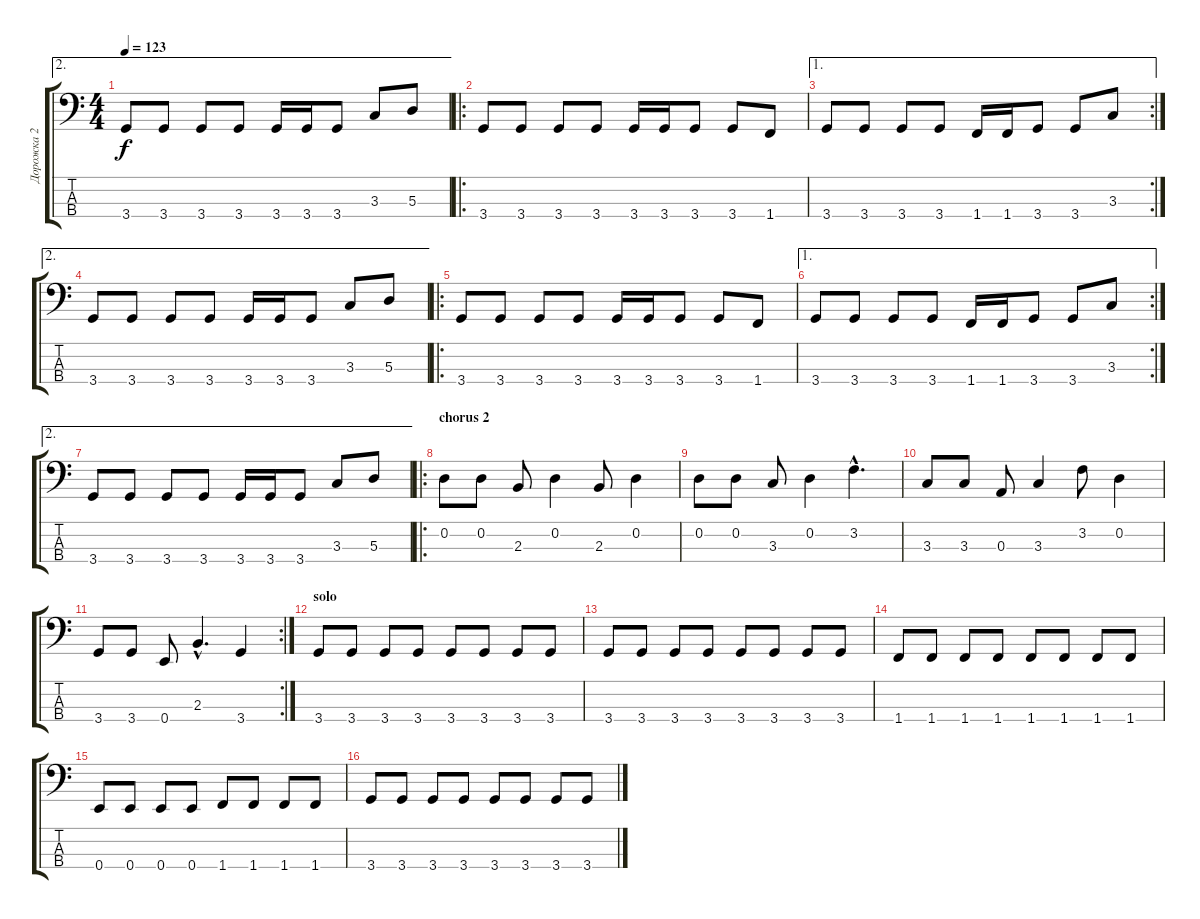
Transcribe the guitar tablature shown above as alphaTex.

\track ("Дорожка 2" "Дорожка 2") {instrument electricbasspick}
\staff {score tabs}
\tuning (G2 D2 A1 E1) {hide}
\ae 2
\ts (4 4)
\tempo 123
\clef f4
\ks c
3.4.8{dy f} 3.4.8 3.4.8 3.4.8 3.4.16 3.4.16 3.4.8 3.3.8 5.3.8 |
\ro
3.4.8 3.4.8 3.4.8 3.4.8 3.4.16 3.4.16 3.4.8 3.4.8 1.4.8 |
\ae 1
\rc 2
3.4.8 3.4.8 3.4.8 3.4.8 1.4.16 1.4.16 3.4.8 3.4.8 3.3.8 |
\ae 2
3.4.8 3.4.8 3.4.8 3.4.8 3.4.16 3.4.16 3.4.8 3.3.8 5.3.8 |
\ro
3.4.8 3.4.8 3.4.8 3.4.8 3.4.16 3.4.16 3.4.8 3.4.8 1.4.8 |
\ae 1
\rc 2
3.4.8 3.4.8 3.4.8 3.4.8 1.4.16 1.4.16 3.4.8 3.4.8 3.3.8 |
\ae 2
3.4.8 3.4.8 3.4.8 3.4.8 3.4.16 3.4.16 3.4.8 3.3.8 5.3.8 |
\ro
\section ("" "chorus 2")
0.2.8 0.2.8 2.3.8 0.2.4 2.3.8 0.2.4 |
0.2.8 0.2.8 3.3.8 0.2.4 3.2{hac}.4{d} |
3.3.8 3.3.8 0.3.8 3.3.4 3.2.8 0.2.4 |
\rc 2
3.4.8 3.4.8 0.4.8 2.3{hac}.4{d} 3.4.4 |
\section ("" "solo")
3.4.8 3.4.8 3.4.8 3.4.8 3.4.8 3.4.8 3.4.8 3.4.8 |
3.4.8 3.4.8 3.4.8 3.4.8 3.4.8 3.4.8 3.4.8 3.4.8 |
1.4.8 1.4.8 1.4.8 1.4.8 1.4.8 1.4.8 1.4.8 1.4.8 |
0.4.8 0.4.8 0.4.8 0.4.8 1.4.8 1.4.8 1.4.8 1.4.8 |
3.4.8 3.4.8 3.4.8 3.4.8 3.4.8 3.4.8 3.4.8 3.4.8
